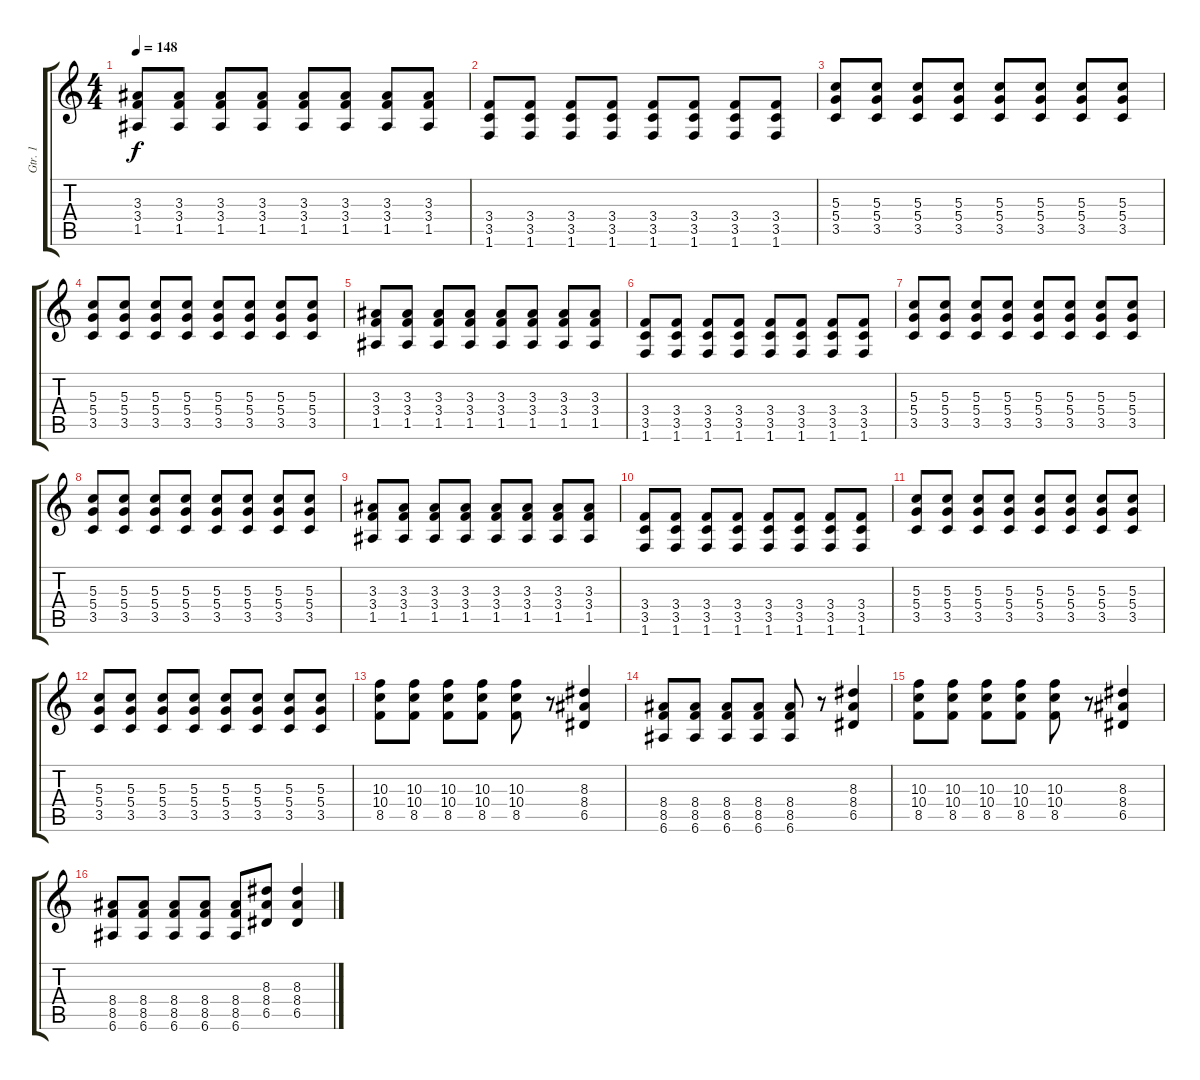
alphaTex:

\track ("Gtr. 1" "Gtr. 1") {instrument distortionguitar}
\staff {score tabs}
\tuning (E4 B3 G3 D3 A2 E2) {hide}
\ts (4 4)
\tempo 148
\clef g2
\ks c
(3.3 3.4 1.5).8{dy f} (3.3 3.4 1.5).8 (3.3 3.4 1.5).8 (3.3 3.4 1.5).8 (3.3 3.4 1.5).8 (3.3 3.4 1.5).8 (3.3 3.4 1.5).8 (3.3 3.4 1.5).8 |
(3.4 3.5 1.6).8 (3.4 3.5 1.6).8 (3.4 3.5 1.6).8 (3.4 3.5 1.6).8 (3.4 3.5 1.6).8 (3.4 3.5 1.6).8 (3.4 3.5 1.6).8 (3.4 3.5 1.6).8 |
(5.3 5.4 3.5).8 (5.3 5.4 3.5).8 (5.3 5.4 3.5).8 (5.3 5.4 3.5).8 (5.3 5.4 3.5).8 (5.3 5.4 3.5).8 (5.3 5.4 3.5).8 (5.3 5.4 3.5).8 |
(5.3 5.4 3.5).8 (5.3 5.4 3.5).8 (5.3 5.4 3.5).8 (5.3 5.4 3.5).8 (5.3 5.4 3.5).8 (5.3 5.4 3.5).8 (5.3 5.4 3.5).8 (5.3 5.4 3.5).8 |
(3.3 3.4 1.5).8 (3.3 3.4 1.5).8 (3.3 3.4 1.5).8 (3.3 3.4 1.5).8 (3.3 3.4 1.5).8 (3.3 3.4 1.5).8 (3.3 3.4 1.5).8 (3.3 3.4 1.5).8 |
(3.4 3.5 1.6).8 (3.4 3.5 1.6).8 (3.4 3.5 1.6).8 (3.4 3.5 1.6).8 (3.4 3.5 1.6).8 (3.4 3.5 1.6).8 (3.4 3.5 1.6).8 (3.4 3.5 1.6).8 |
(5.3 5.4 3.5).8 (5.3 5.4 3.5).8 (5.3 5.4 3.5).8 (5.3 5.4 3.5).8 (5.3 5.4 3.5).8 (5.3 5.4 3.5).8 (5.3 5.4 3.5).8 (5.3 5.4 3.5).8 |
(5.3 5.4 3.5).8 (5.3 5.4 3.5).8 (5.3 5.4 3.5).8 (5.3 5.4 3.5).8 (5.3 5.4 3.5).8 (5.3 5.4 3.5).8 (5.3 5.4 3.5).8 (5.3 5.4 3.5).8 |
(3.3 3.4 1.5).8 (3.3 3.4 1.5).8 (3.3 3.4 1.5).8 (3.3 3.4 1.5).8 (3.3 3.4 1.5).8 (3.3 3.4 1.5).8 (3.3 3.4 1.5).8 (3.3 3.4 1.5).8 |
(3.4 3.5 1.6).8 (3.4 3.5 1.6).8 (3.4 3.5 1.6).8 (3.4 3.5 1.6).8 (3.4 3.5 1.6).8 (3.4 3.5 1.6).8 (3.4 3.5 1.6).8 (3.4 3.5 1.6).8 |
(5.3 5.4 3.5).8 (5.3 5.4 3.5).8 (5.3 5.4 3.5).8 (5.3 5.4 3.5).8 (5.3 5.4 3.5).8 (5.3 5.4 3.5).8 (5.3 5.4 3.5).8 (5.3 5.4 3.5).8 |
(5.3 5.4 3.5).8 (5.3 5.4 3.5).8 (5.3 5.4 3.5).8 (5.3 5.4 3.5).8 (5.3 5.4 3.5).8 (5.3 5.4 3.5).8 (5.3 5.4 3.5).8 (5.3 5.4 3.5).8 |
(10.3 10.4 8.5).8 (10.3 10.4 8.5).8 (10.3 10.4 8.5).8 (10.3 10.4 8.5).8 (10.3 10.4 8.5).8 r.8 (8.3 8.4 6.5).4 |
(8.4 8.5 6.6).8 (8.4 8.5 6.6).8 (8.4 8.5 6.6).8 (8.4 8.5 6.6).8 (8.4 8.5 6.6).8 r.8 (8.3 8.4 6.5).4 |
(10.3 10.4 8.5).8 (10.3 10.4 8.5).8 (10.3 10.4 8.5).8 (10.3 10.4 8.5).8 (10.3 10.4 8.5).8 r.8 (8.3 8.4 6.5).4 |
(8.4 8.5 6.6).8 (8.4 8.5 6.6).8 (8.4 8.5 6.6).8 (8.4 8.5 6.6).8 (8.4 8.5 6.6).8 (8.3 8.4 6.5).8 (8.3 8.4 6.5).4
